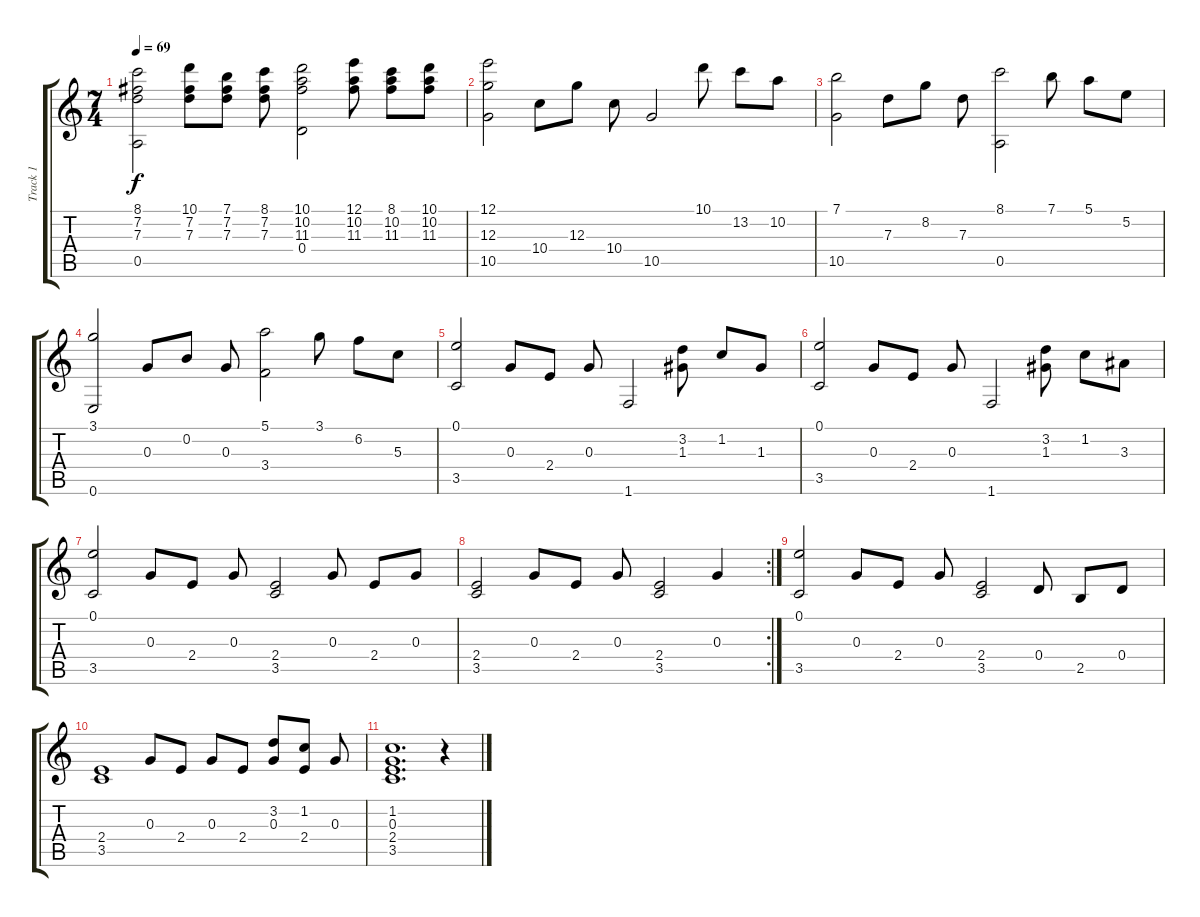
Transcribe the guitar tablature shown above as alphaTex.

\track ("Track 1" "Track 1") {instrument acousticguitarnylon}
\staff {score tabs}
\tuning (E4 B3 G3 D3 A2 E2) {hide}
\ts (7 4)
\tempo 69
\clef g2
\ks c
(8.1 7.2 7.3 0.5).2{dy f} (10.1 7.2 7.3).8 (7.1 7.2 7.3).8 (8.1 7.2 7.3).8 (10.1 10.2 11.3 0.4).2 (12.1 10.2 11.3).8 (8.1 10.2 11.3).8 (10.1 10.2 11.3).8 |
(12.1 12.3 10.5).2 10.4.8 12.3.8 10.4.8 10.5.2 10.1.8 13.2.8 10.2.8 |
(7.1 10.5).2 7.3.8 8.2.8 7.3.8 (8.1 0.5).2 7.1.8 5.1.8 5.2.8 |
(3.1 0.6).2 0.3.8 0.2.8 0.3.8 (5.1 3.4).2 3.1.8 6.2.8 5.3.8 |
(0.1 3.5).2 0.3.8 2.4.8 0.3.8 1.6.2 (3.2 1.3).8 1.2.8 1.3.8 |
(0.1 3.5).2 0.3.8 2.4.8 0.3.8 1.6.2 (3.2 1.3).8 1.2.8 3.3.8 |
(0.1 3.5).2 0.3.8 2.4.8 0.3.8 (2.4 3.5).2 0.3.8 2.4.8 0.3.8 |
\rc 2
(2.4 3.5).2 0.3.8 2.4.8 0.3.8 (2.4 3.5).2 0.3.4 |
(0.1 3.5).2 0.3.8 2.4.8 0.3.8 (2.4 3.5).2 0.4.8 2.5.8 0.4.8 |
(2.4 3.5).1 0.3.8 2.4.8 0.3.8 2.4.8 (3.2 0.3).8 (1.2 2.4).8 0.3.8 |
(1.2 0.3 2.4 3.5).1{d} r.4
